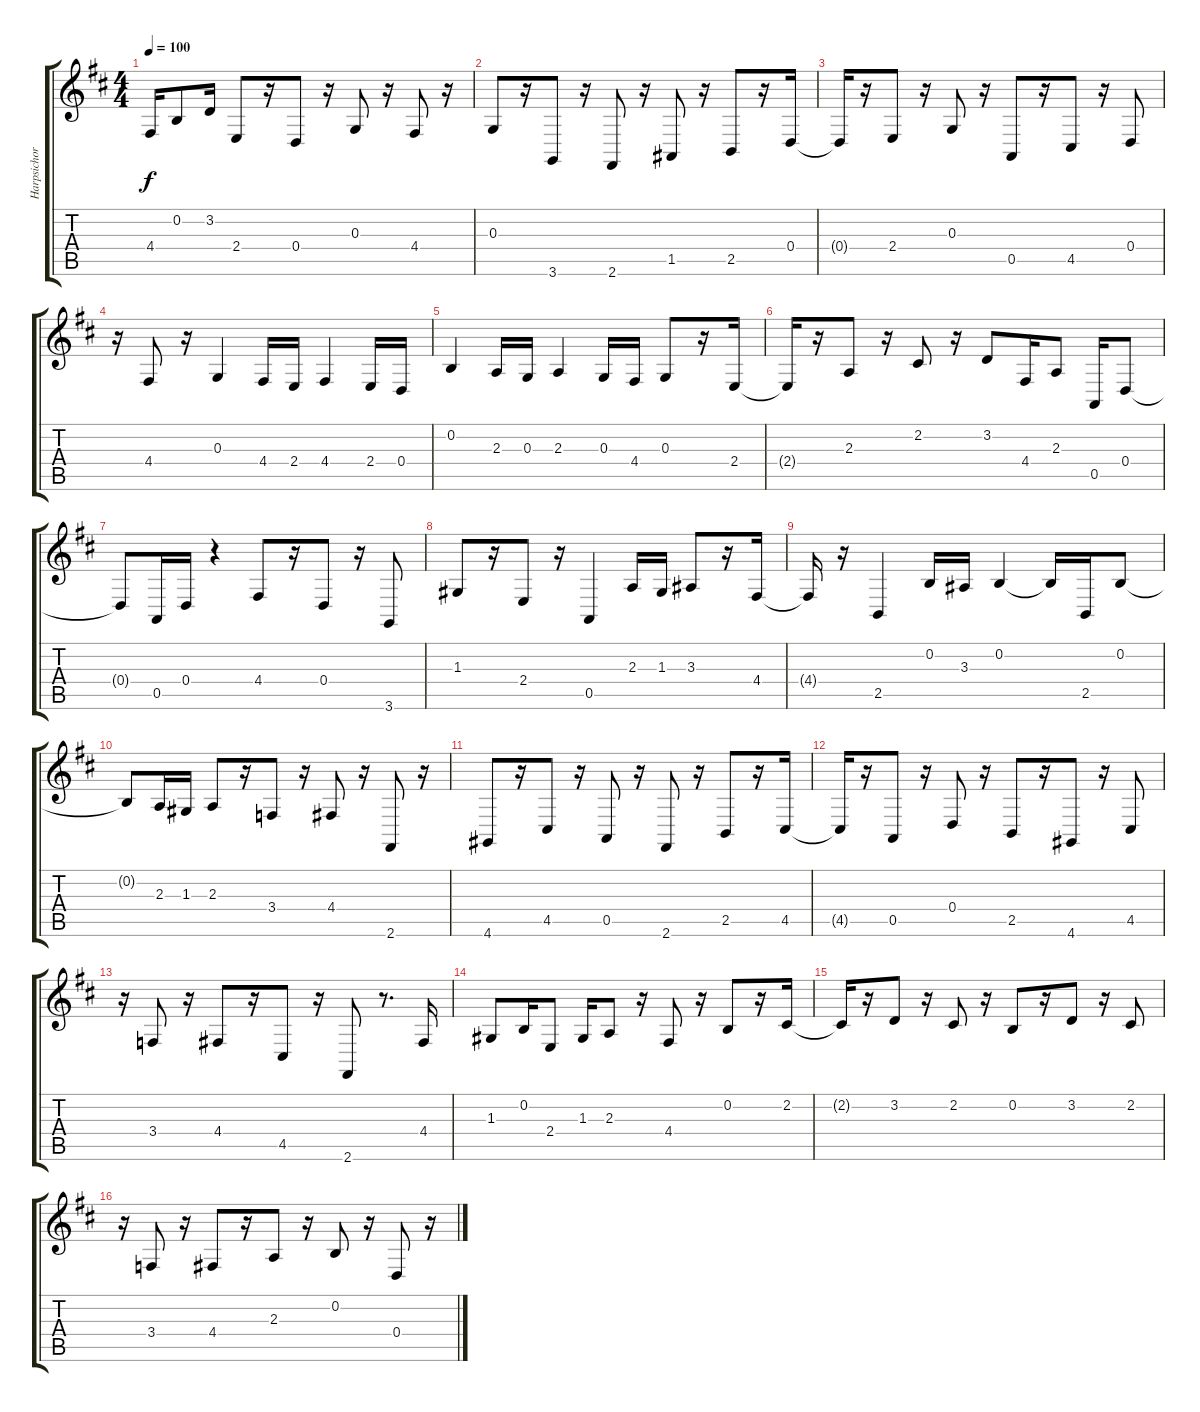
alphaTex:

\track ("Harpsichord LH" "Harpsichor") {instrument harpsichord}
\staff {score tabs}
\tuning (E4 B3 G3 D3 A2 E2) {hide}
\ts (4 4)
\tempo 100
\clef g2
\ks bminor
4.4.16{dy f} 0.2.8 3.2.16 2.4.8 r.16 0.4.8 r.16 0.3.8 r.16 4.4.8 r.16 |
0.3.8 r.16 3.6.8 r.16 2.6.8 r.16 1.5.8 r.16 2.5.8 r.16 0.4.16 |
0.4{t}.16 r.16 2.4.8 r.16 0.3.8 r.16 0.5.8 r.16 4.5.8 r.16 0.4.8 |
r.16 4.4.8 r.16 0.3.4 4.4.16 2.4.16 4.4.4 2.4.16 0.4.16 |
0.2.4 2.3.16 0.3.16 2.3.4 0.3.16 4.4.16 0.3.8 r.16 2.4.16 |
2.4{t}.16 r.16 2.3.8 r.16 2.2.8 r.16 3.2.8 4.4.16 2.3.8 0.5.16 0.4.8 |
0.4{t}.8 0.5.16 0.4.16 r.4 4.4.8 r.16 0.4.8 r.16 3.6.8 |
1.3.8 r.16 2.4.8 r.16 0.5.4 2.3.16 1.3.16 3.3.8 r.16 4.4.16 |
4.4{t}.16 r.16 2.5.4 0.2.16 3.3.16 0.2.4 0.2{t}.16 2.5.16 0.2.8 |
0.2{t}.8 2.3.16 1.3.16 2.3.8 r.16 3.4.8 r.16 4.4.8 r.16 2.6.8 r.16 |
4.6.8 r.16 4.5.8 r.16 0.5.8 r.16 2.6.8 r.16 2.5.8 r.16 4.5.16 |
4.5{t}.16 r.16 0.5.8 r.16 0.4.8 r.16 2.5.8 r.16 4.6.8 r.16 4.5.8 |
r.16 3.4.8 r.16 4.4.8 r.16 4.5.8 r.16 2.6.8 r.8{d} 4.4.16 |
1.3.8 0.2.16 2.4.8 1.3.16 2.3.8 r.16 4.4.8 r.16 0.2.8 r.16 2.2.16 |
2.2{t}.16 r.16 3.2.8 r.16 2.2.8 r.16 0.2.8 r.16 3.2.8 r.16 2.2.8 |
r.16 3.4.8 r.16 4.4.8 r.16 2.3.8 r.16 0.2.8 r.16 0.4.8 r.16
